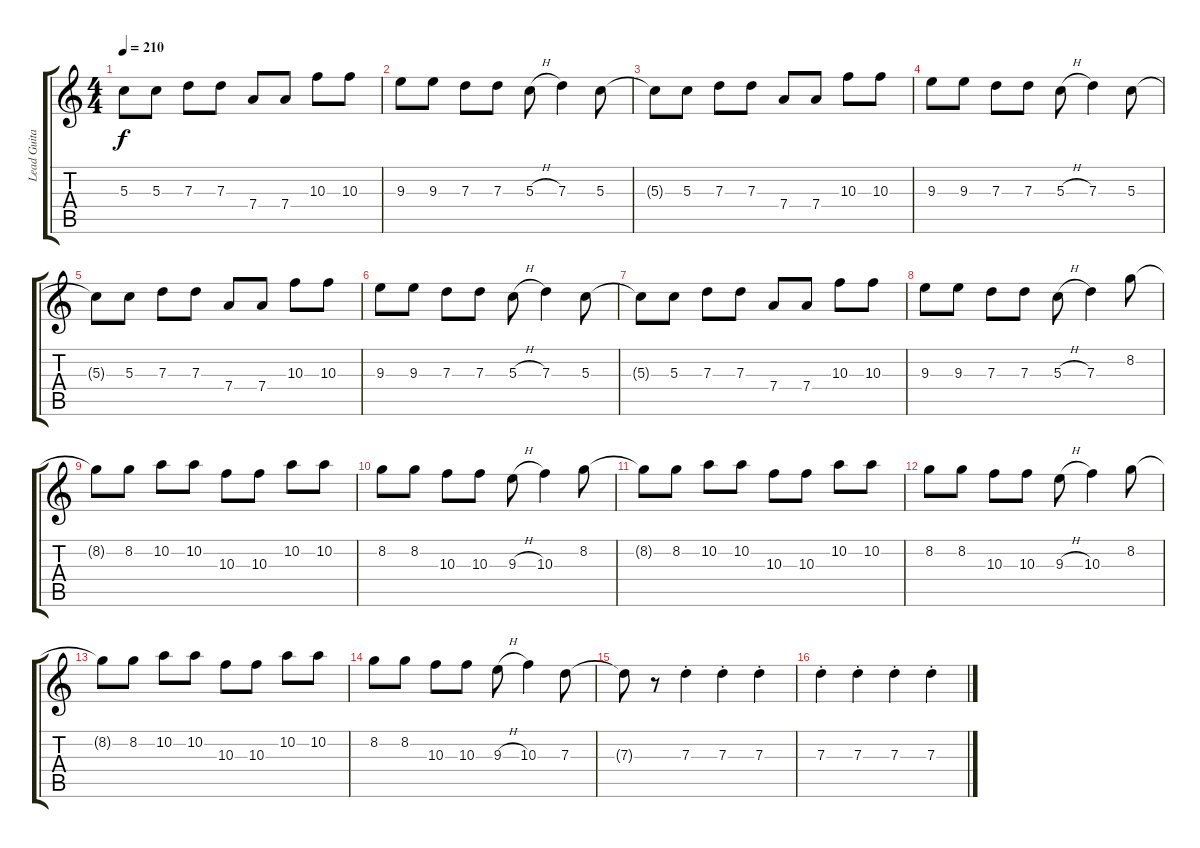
\track ("Lead Guitar Fill-Ins" "Lead Guita") {instrument overdrivenguitar}
\staff {score tabs}
\tuning (E4 B3 G3 D3 A2 E2) {hide}
\ts (4 4)
\tempo 210
\clef g2
\ks c
5.3{t}.8{dy f} 5.3.8 7.3.8 7.3.8 7.4.8 7.4.8 10.3.8 10.3.8 |
9.3.8 9.3.8 7.3.8 7.3.8 5.3{h}.8 7.3.4 5.3.8 |
5.3{t}.8 5.3.8 7.3.8 7.3.8 7.4.8 7.4.8 10.3.8 10.3.8 |
9.3.8 9.3.8 7.3.8 7.3.8 5.3{h}.8 7.3.4 5.3.8 |
5.3{t}.8 5.3.8 7.3.8 7.3.8 7.4.8 7.4.8 10.3.8 10.3.8 |
9.3.8 9.3.8 7.3.8 7.3.8 5.3{h}.8 7.3.4 5.3.8 |
5.3{t}.8 5.3.8 7.3.8 7.3.8 7.4.8 7.4.8 10.3.8 10.3.8 |
9.3.8 9.3.8 7.3.8 7.3.8 5.3{h}.8 7.3.4 8.2.8 |
8.2{t}.8 8.2.8 10.2.8 10.2.8 10.3.8 10.3.8 10.2.8 10.2.8 |
8.2.8 8.2.8 10.3.8 10.3.8 9.3{h}.8 10.3.4 8.2.8 |
8.2{t}.8 8.2.8 10.2.8 10.2.8 10.3.8 10.3.8 10.2.8 10.2.8 |
8.2.8 8.2.8 10.3.8 10.3.8 9.3{h}.8 10.3.4 8.2.8 |
8.2{t}.8 8.2.8 10.2.8 10.2.8 10.3.8 10.3.8 10.2.8 10.2.8 |
8.2.8 8.2.8 10.3.8 10.3.8 9.3{h}.8 10.3.4 7.3.8 |
7.3{t}.8 r.8 7.3{st}.4 7.3{st}.4 7.3{st}.4 |
7.3{st}.4 7.3{st}.4 7.3{st}.4 7.3{st}.4
